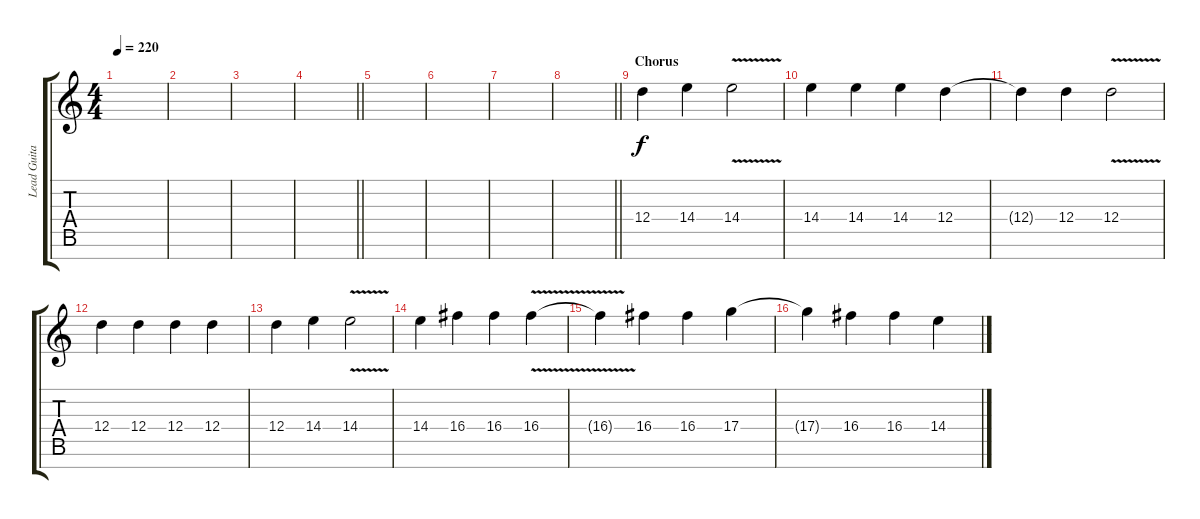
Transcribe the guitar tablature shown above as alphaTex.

\track ("Lead Guitar" "Lead Guita") {instrument distortionguitar}
\staff {score tabs}
\tuning (E4 B3 G3 D3 A2 E2 B1) {hide}
\ts (4 4)
\tempo 220
\clef g2
\ks c
|
|
|
\barLineRight lightlight
|
|
|
|
\barLineRight lightlight
|
\section ("" "Chorus")
12.4.4 14.4.4 14.4{v}.2 |
14.4.4 14.4.4 14.4.4 12.4.4 |
12.4{t}.4 12.4.4 12.4{v}.2 |
12.4.4 12.4.4 12.4.4 12.4.4 |
12.4.4 14.4.4 14.4{v}.2 |
14.4.4 16.4.4 16.4.4 16.4{v}.4 |
16.4{t}.4 16.4.4 16.4.4 17.4.4 |
17.4{t}.4 16.4.4 16.4.4 14.4.4
